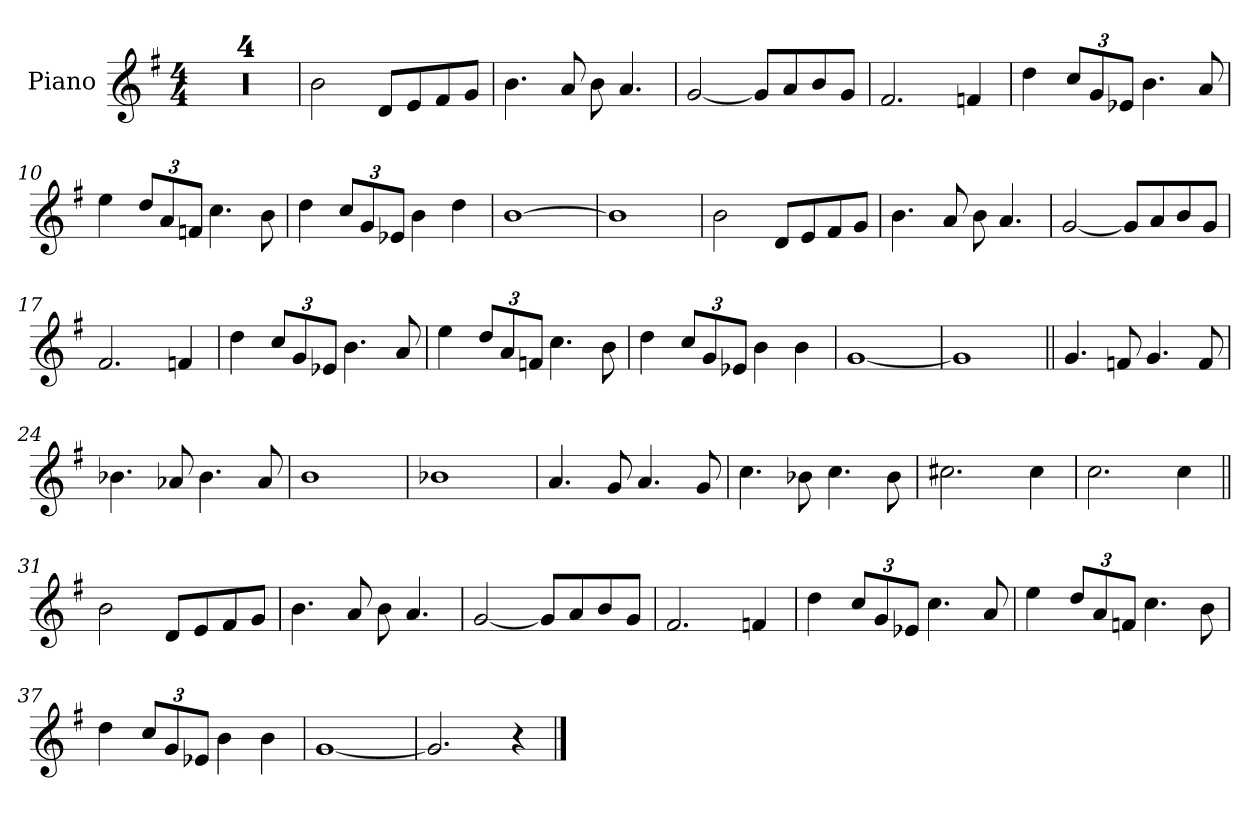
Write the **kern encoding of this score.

**kern
*part1
*staff1
*I"Piano
*I'Pno
*clefG2
*k[f#]
*G:
*M4/4
=1
1r
=2
1r
=3
1r
=4
1r
=5
2b\
8d/L
8e/
8f#/
8g/J
=6
4.b\
8a/
8b\
4.a/
=7
[2g/
8g/L]
8a/
8b/
8g/J
=8
2.f#/
4fn/
=9
4dd\
12cc/L
12g/
12e-X/J
4.b\
8a/
=10
4ee\
12dd/L
12a/
12fn/J
4.cc\
8b\
=11
4dd\
12cc/L
12g/
12e-X/J
4b\
4dd\
=12
[1b
=13
1b]
=14
2b\
8d/L
8e/
8f#/
8g/J
=15
4.b\
8a/
8b\
4.a/
=16
[2g/
8g/L]
8a/
8b/
8g/J
=17
2.f#/
4fn/
=18
4dd\
12cc/L
12g/
12e-X/J
4.b\
8a/
=19
4ee\
12dd/L
12a/
12fn/J
4.cc\
8b\
=20
4dd\
12cc/L
12g/
12e-X/J
4b\
4b\
=21
[1g
=22
1g]
=23||
4.g/
8fn/
4.g/
8f/
=24
4.b-X\
8a-X/
4.b-\
8a-/
=25
1b
=26
1b-X
=27
4.a/
8g/
4.a/
8g/
=28
4.cc\
8b-X\
4.cc\
8b-\
=29
2.cc#X\
4cc#\
=30
2.cc\
4cc\
=31||
2b\
8d/L
8e/
8f#/
8g/J
=32
4.b\
8a/
8b\
4.a/
=33
[2g/
8g/L]
8a/
8b/
8g/J
=34
2.f#/
4fn/
=35
4dd\
12cc/L
12g/
12e-X/J
4.cc\
8a/
=36
4ee\
12dd/L
12a/
12fn/J
4.cc\
8b\
=37
4dd\
12cc/L
12g/
12e-X/J
4b\
4b\
=38
[1g
=39
2.g/]
4r
==
*-
